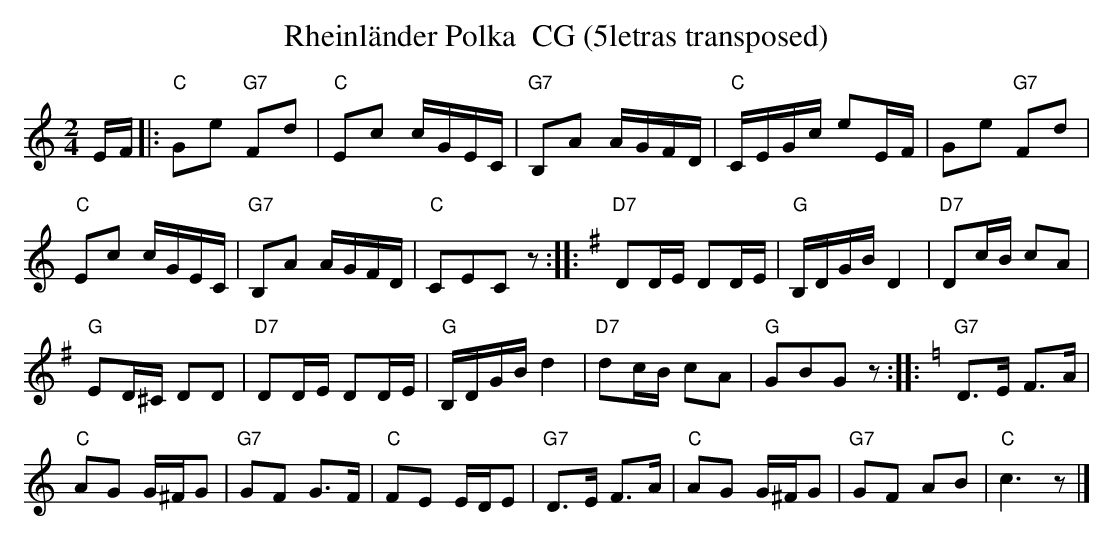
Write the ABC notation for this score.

X:1
T:Rheinl\"ander Polka  CG (5letras transposed)
M:2/4
L:1/16
K:C transpose=3 %%MIDI gchordon
EF |: "C"G2e2 "G7"F2d2 | "C"E2c2 cGEC | "G7"B,2A2 AGFD | "C"CEGc e2EF | G2e2 "G7"F2d2 |
"C"E2c2 cGEC | "G7"B,2A2 AGFD | "C"C2E2C2z2 :: [K:G] "D7"D2DE D2DE | "G"B,DGB D4 | "D7"D2cB c2A2 |
"G"E2D^C D2D2 | "D7"D2DE D2DE | "G"B,DGBd4 | "D7"d2cB c2A2 | "G"G2B2G2 z2 :: [K:C] [L:1/8] "G7"D>E F>A |
"C"AG G/2^F/2G | "G7"GF G>F | "C"FE E/2D/2E | "G7"D>E F>A | "C"AG G/2^F/2G | "G7"GF AB | "C"c3z |]
